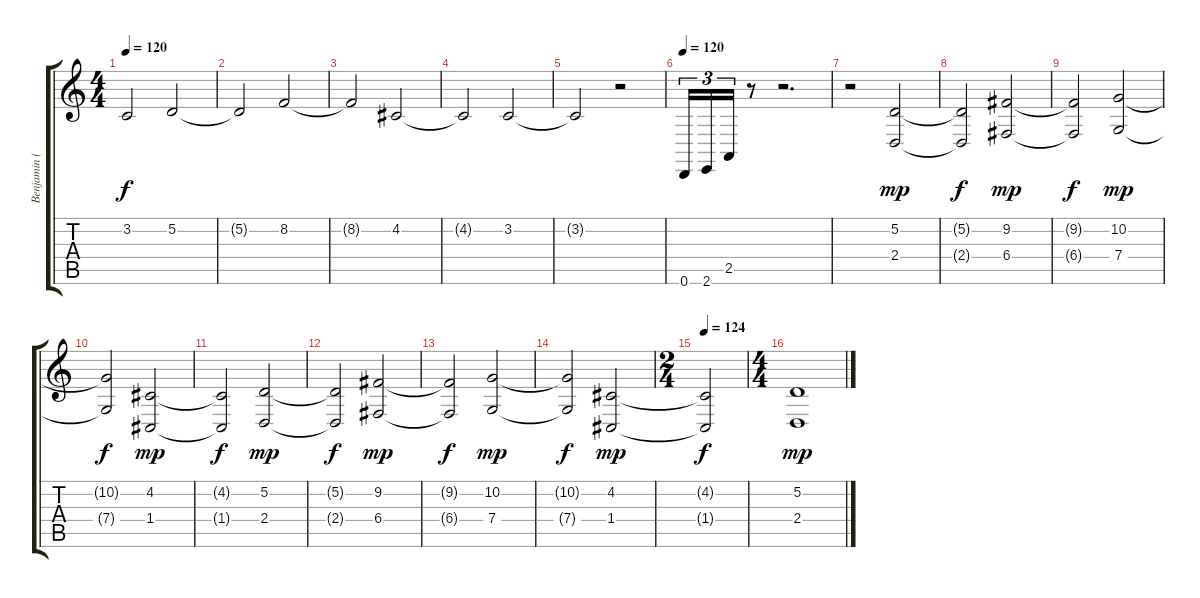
\track ("Benjamin (KeybMid)" "Benjamin (") {instrument churchorgan}
\staff {score tabs}
\tuning (D4 A3 F3 C3 G2 D2) {hide}
\ts (4 4)
\tempo 120
\clef g2
\ks c
3.2{t}.2{dy f} 5.2.2 |
5.2{t}.2 8.2.2 |
8.2{t}.2 4.2.2 |
4.2{t}.2 3.2.2 |
3.2{t}.2 r.2 |
\tempo 120
0.6.16{tu (3 2)} 2.6.16{tu (3 2)} 2.5.16{tu (3 2)} r.8 r.2{d} |
r.2 (5.2 2.4).2{dy mp} |
(5.2{t} 2.4{t}).2{dy f} (9.2 6.4).2{dy mp} |
(9.2{t} 6.4{t}).2{dy f} (10.2 7.4).2{dy mp} |
(10.2{t} 7.4{t}).2{dy f} (4.2 1.4).2{dy mp} |
(4.2{t} 1.4{t}).2{dy f} (5.2 2.4).2{dy mp} |
(5.2{t} 2.4{t}).2{dy f} (9.2 6.4).2{dy mp} |
(9.2{t} 6.4{t}).2{dy f} (10.2 7.4).2{dy mp} |
(10.2{t} 7.4{t}).2{dy f} (4.2 1.4).2{dy mp} |
\ts (2 4)
\tempo 124
(4.2{t} 1.4{t}).2{dy f} |
\ts (4 4)
(5.2 2.4).1{dy mp}
